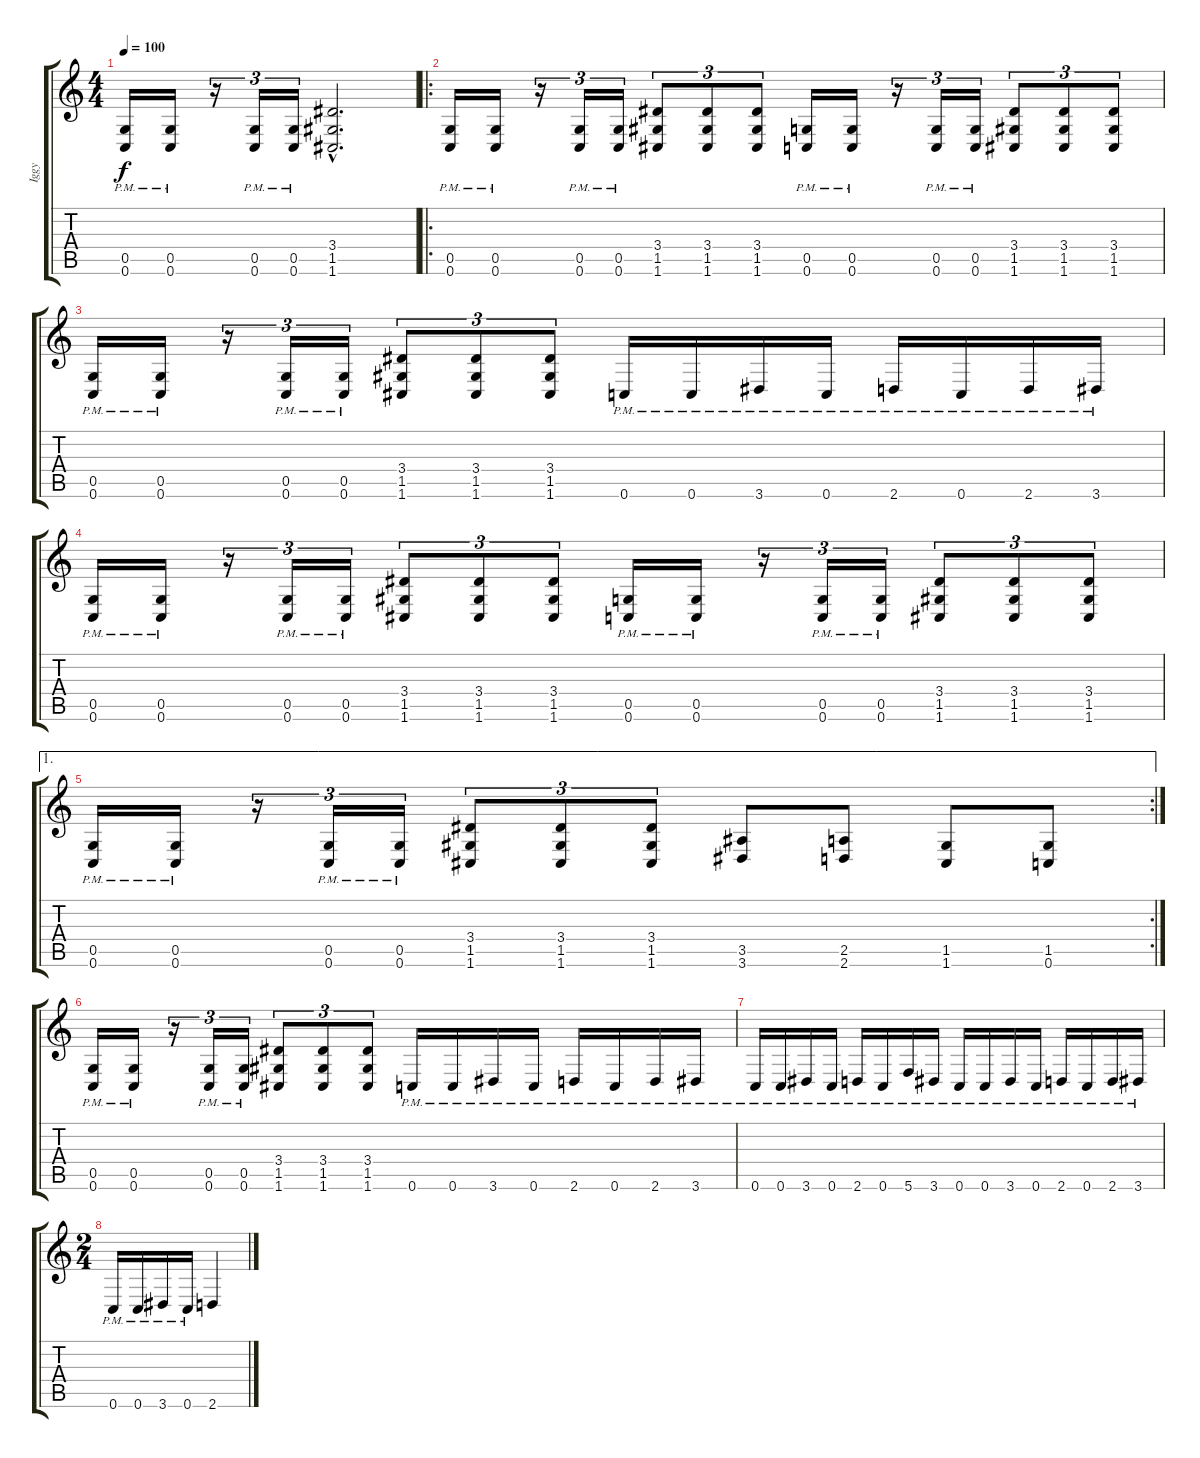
\track ("Iggy" "Iggy") {instrument distortionguitar}
\staff {score tabs}
\tuning (D4 A3 F3 C3 G2 C2) {hide}
\ts (4 4)
\tempo 100
\clef g2
\ks c
(0.5{pm} 0.6{pm}).16{dy f} (0.5{pm} 0.6{pm}).16 r.16{tu (3 2)} (0.5{pm} 0.6{pm}).16{tu (3 2)} (0.5{pm} 0.6{pm}).16{tu (3 2)} (3.4{hac} 1.5{hac} 1.6{hac}).2{d} |
\ro
(0.5{pm} 0.6{pm}).16 (0.5{pm} 0.6{pm}).16 r.16{tu (3 2)} (0.5{pm} 0.6{pm}).16{tu (3 2)} (0.5{pm} 0.6{pm}).16{tu (3 2)} (3.4 1.5 1.6).8{tu (3 2)} (3.4 1.5 1.6).8{tu (3 2)} (3.4 1.5 1.6).8{tu (3 2)} (0.5{pm} 0.6{pm}).16 (0.5{pm} 0.6{pm}).16 r.16{tu (3 2)} (0.5{pm} 0.6{pm}).16{tu (3 2)} (0.5{pm} 0.6{pm}).16{tu (3 2)} (3.4 1.5 1.6).8{tu (3 2)} (3.4 1.5 1.6).8{tu (3 2)} (3.4 1.5 1.6).8{tu (3 2)} |
(0.5{pm} 0.6{pm}).16 (0.5{pm} 0.6{pm}).16 r.16{tu (3 2)} (0.5{pm} 0.6{pm}).16{tu (3 2)} (0.5{pm} 0.6{pm}).16{tu (3 2)} (3.4 1.5 1.6).8{tu (3 2)} (3.4 1.5 1.6).8{tu (3 2)} (3.4 1.5 1.6).8{tu (3 2)} 0.6{pm}.16 0.6{pm}.16 3.6{pm}.16 0.6{pm}.16 2.6{pm}.16 0.6{pm}.16 2.6{pm}.16 3.6{pm}.16 |
(0.5{pm} 0.6{pm}).16 (0.5{pm} 0.6{pm}).16 r.16{tu (3 2)} (0.5{pm} 0.6{pm}).16{tu (3 2)} (0.5{pm} 0.6{pm}).16{tu (3 2)} (3.4 1.5 1.6).8{tu (3 2)} (3.4 1.5 1.6).8{tu (3 2)} (3.4 1.5 1.6).8{tu (3 2)} (0.5{pm} 0.6{pm}).16 (0.5{pm} 0.6{pm}).16 r.16{tu (3 2)} (0.5{pm} 0.6{pm}).16{tu (3 2)} (0.5{pm} 0.6{pm}).16{tu (3 2)} (3.4 1.5 1.6).8{tu (3 2)} (3.4 1.5 1.6).8{tu (3 2)} (3.4 1.5 1.6).8{tu (3 2)} |
\ae 1
\rc 2
(0.5{pm} 0.6{pm}).16 (0.5{pm} 0.6{pm}).16 r.16{tu (3 2)} (0.5{pm} 0.6{pm}).16{tu (3 2)} (0.5{pm} 0.6{pm}).16{tu (3 2)} (3.4 1.5 1.6).8{tu (3 2)} (3.4 1.5 1.6).8{tu (3 2)} (3.4 1.5 1.6).8{tu (3 2)} (3.5 3.6).8 (2.5 2.6).8 (1.5 1.6).8 (1.5 0.6).8 |
(0.5{pm} 0.6{pm}).16 (0.5{pm} 0.6{pm}).16 r.16{tu (3 2)} (0.5{pm} 0.6{pm}).16{tu (3 2)} (0.5{pm} 0.6{pm}).16{tu (3 2)} (3.4 1.5 1.6).8{tu (3 2)} (3.4 1.5 1.6).8{tu (3 2)} (3.4 1.5 1.6).8{tu (3 2)} 0.6{pm}.16 0.6{pm}.16 3.6{pm}.16 0.6{pm}.16 2.6{pm}.16 0.6{pm}.16 2.6{pm}.16 3.6{pm}.16 |
0.6{pm}.16 0.6{pm}.16 3.6{pm}.16 0.6{pm}.16 2.6{pm}.16 0.6{pm}.16 5.6{pm}.16 3.6{pm}.16 0.6{pm}.16 0.6{pm}.16 3.6{pm}.16 0.6{pm}.16 2.6{pm}.16 0.6{pm}.16 2.6{pm}.16 3.6{pm}.16 |
\ts (2 4)
0.6{pm}.16 0.6{pm}.16 3.6{pm}.16 0.6{pm}.16 2.6.4
